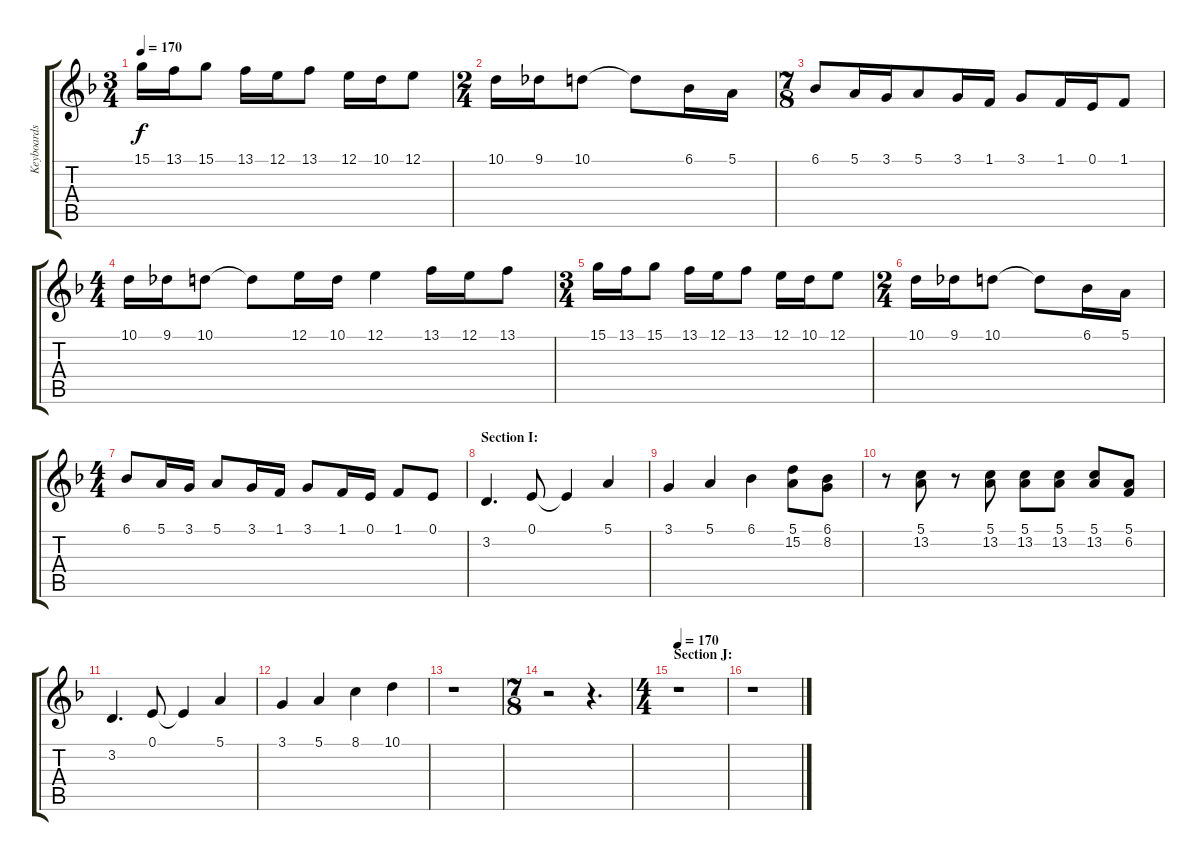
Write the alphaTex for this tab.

\track ("Keyboards" "Keyboards") {instrument lead1square}
\staff {score tabs}
\tuning (E4 B3 G3 D3 A2 E2) {hide}
\ts (3 4)
\tempo 170
\clef g2
\ks f
15.1.16{dy f} 13.1.16 15.1.8 13.1.16 12.1.16 13.1.8 12.1.16 10.1.16 12.1.8 |
\ts (2 4)
10.1.16 9.1.16 10.1.8 10.1{t}.8 6.1.16 5.1.16 |
\ts (7 8)
6.1.8 5.1.16 3.1.16 5.1.8 3.1.16 1.1.16 3.1.8 1.1.16 0.1.16 1.1.8 |
\ts (4 4)
10.1.16{volume 14 instrument synthstrings2} 9.1.16 10.1.8 10.1{t}.8 12.1.16 10.1.16 12.1.4 13.1.16 12.1.16 13.1.8 |
\ts (3 4)
15.1.16 13.1.16 15.1.8 13.1.16 12.1.16 13.1.8 12.1.16 10.1.16 12.1.8 |
\ts (2 4)
10.1.16 9.1.16 10.1.8 10.1{t}.8 6.1.16 5.1.16 |
\ts (4 4)
6.1.8 5.1.16 3.1.16 5.1.8 3.1.16 1.1.16 3.1.8 1.1.16 0.1.16 1.1.8 0.1.8 |
\section ("" "Section I:")
3.2.4{d volume 11 balance 8 instrument stringensemble2} 0.1.8 0.1{t}.4 5.1.4 |
3.1.4 5.1.4 6.1.4 (5.1 15.2).8 (6.1 8.2).8 |
r.8 (5.1 13.2).8 r.8 (5.1 13.2).8 (5.1 13.2).8 (5.1 13.2).8 (5.1 13.2).8 (5.1 6.2).8 |
3.2.4{d} 0.1.8 0.1{t}.4 5.1.4 |
3.1.4 5.1.4 8.1.4 10.1.4 |
r.1 |
\ts (7 8)
r.2 r.4{d} |
\ts (4 4)
\section ("" "Section J:")
\tempo 170
r.1{volume 11 balance 8 instrument synthstrings1} |
r.1
